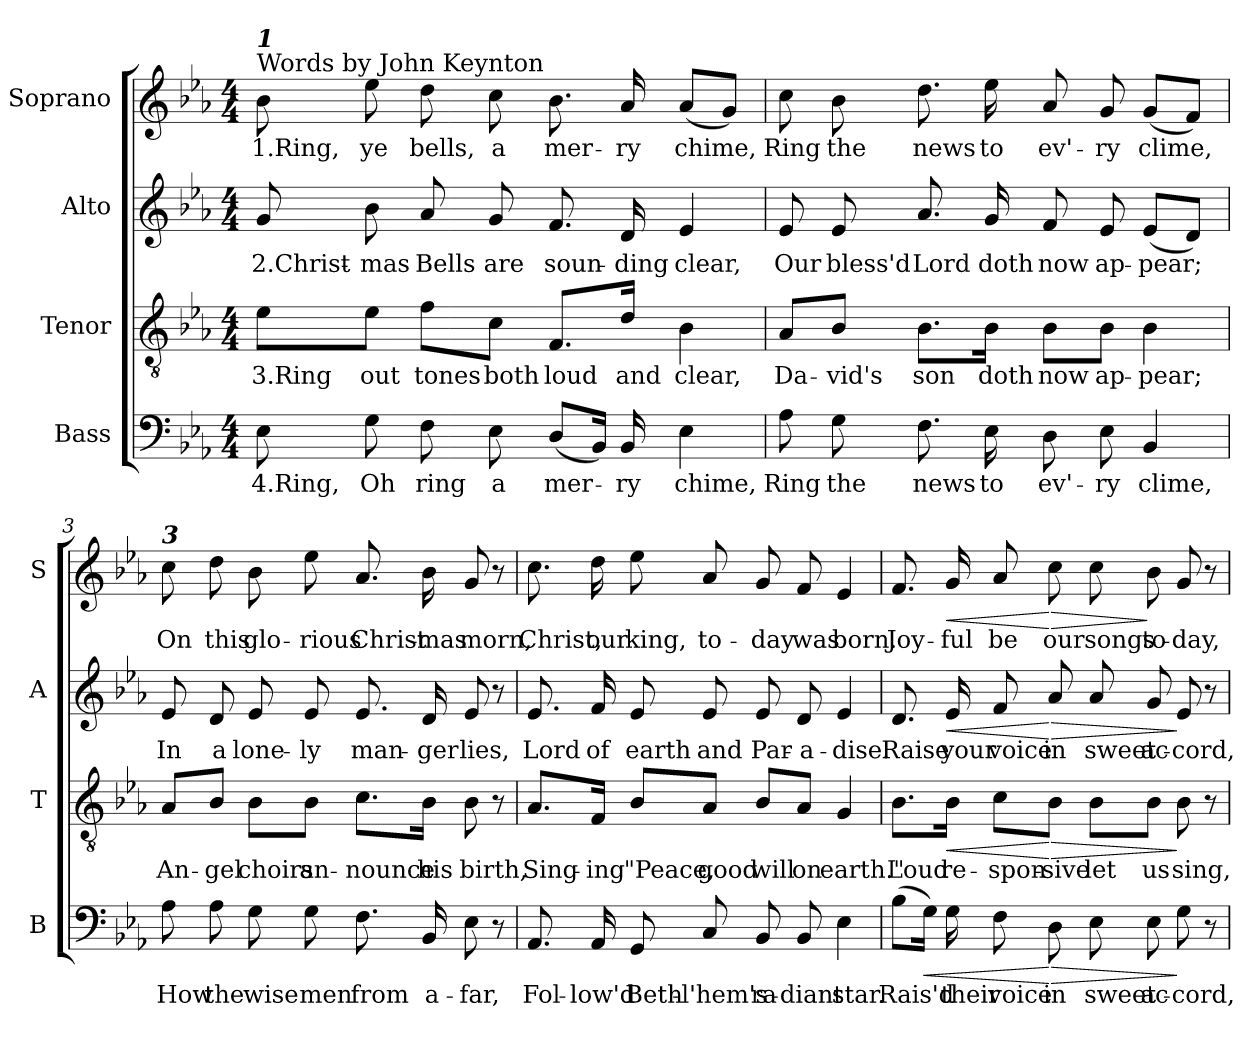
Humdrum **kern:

**kern	**text	**dynam	**kern	**text	**dynam	**kern	**text	**dynam	**kern	**text	**dynam
*part4	*part4	*part4	*part3	*part3	*part3	*part2	*part2	*part2	*part1	*part1	*part1
*staff4	*staff4	*staff4	*staff3	*staff3	*staff3	*staff2	*staff2	*staff2	*staff1	*staff1	*staff1
*I"Bass	*	*	*I"Tenor	*	*	*I"Alto	*	*	*I"Soprano	*	*
*I'B	*	*	*I'T	*	*	*I'A	*	*	*I'S	*	*
*clefF4	*	*	*clefGv2	*	*	*clefG2	*	*	*clefG2	*	*
*k[b-e-a-]	*	*	*k[b-e-a-]	*	*	*k[b-e-a-]	*	*	*k[b-e-a-]	*	*
*E-:	*	*	*E-:	*	*	*E-:	*	*	*E-:	*	*
*M4/4	*	*	*M4/4	*	*	*M4/4	*	*	*M4/4	*	*
=1	=1	=1	=1	=1	=1	=1	=1	=1	=1	=1	=1
!	!	!	!	!	!	!	!	!	!LO:TX:a:t=Words by John Keynton	!	!
!	!	!	!	!	!	!	!	!	!LO:TX:a:Bi:t=1	!	!
8E-\	4.Ring,	.	8e-\L	3.Ring	.	8g/	2.Christ-	.	8b-\	1.Ring,	.
8G\	Oh	.	8e-\J	out	.	8b-\	-mas	.	8ee-\	ye	.
8F\	ring	.	8f\L	tones	.	8a-/	Bells	.	8dd\	bells,	.
8E-\	a	.	8c\J	both	.	8g/	are	.	8cc\	a	.
(8D/L	mer-	.	8.F/L	loud	.	8.f/	soun-	.	8.b-\	mer-	.
16BB-/Jk)	.	.	.	.	.	.	.	.	.	.	.
16BB-/	-ry	.	16d/Jk	and	.	16d/	-ding	.	16a-/	-ry	.
4E-\	chime,	.	4B-\	clear,	.	4e-/	clear,	.	(8a-/L	chime,	.
.	.	.	.	.	.	.	.	.	8g/J)	.	.
=2	=2	=2	=2	=2	=2	=2	=2	=2	=2	=2	=2
8A-\	Ring	.	8A-/L	Da-	.	8e-/	Our	.	8cc\	Ring	.
8G\	the	.	8B-/J	-vid's	.	8e-/	bless'd	.	8b-\	the	.
8.F\	news	.	8.B-\L	son	.	8.a-/	Lord	.	8.dd\	news	.
16E-\	to	.	16B-\Jk	doth	.	16g/	doth	.	16ee-\	to	.
8D\	ev'-	.	8B-\L	now	.	8f/	now	.	8a-/	ev'-	.
8E-\	-ry	.	8B-\J	ap-	.	8e-/	ap-	.	8g/	-ry	.
4BB-/	clime,	.	4B-\	-pear;	.	(8e-/L	-pear;	.	(8g/L	clime,	.
.	.	.	.	.	.	8d/J)	.	.	8f/J)	.	.
!!LO:LB:g=z
=3	=3	=3	=3	=3	=3	=3	=3	=3	=3	=3	=3
!	!	!	!	!	!	!	!	!	!LO:TX:a:Bi:t=3	!	!
8A-\	How	.	8A-/L	An-	.	8e-/	In	.	8cc\	On	.
8A-\	the	.	8B-/J	-gel	.	8d/	a	.	8dd\	this	.
8G\	wise	.	8B-\L	choirs	.	8e-/	lone-	.	8b-\	glo-	.
8G\	men	.	8B-\J	an-	.	8e-/	-ly	.	8ee-\	-rious	.
8.F\	from	.	8.c\L	-nounce	.	8.e-/	man-	.	8.a-/	Christ-	.
16BB-/	a-	.	16B-\Jk	his	.	16d/	-ger	.	16b-\	-mas	.
8E-\	-far,	.	8B-\	birth,	.	8e-/	lies,	.	8g/	morn,	.
8r	.	.	8r	.	.	8r	.	.	8r	.	.
=4	=4	=4	=4	=4	=4	=4	=4	=4	=4	=4	=4
8.AA-/	Fol-	.	8.A-/L	Sing-	.	8.e-/	Lord	.	8.cc\	Christ,	.
16AA-/	-low'd	.	16F/Jk	-ing	.	16f/	of	.	16dd\	our	.
8GG/	Beth-	.	8B-/L	"Peace,	.	8e-/	earth	.	8ee-\	king,	.
8C/	-l'hem's	.	8A-/J	good	.	8e-/	and	.	8a-/	to-	.
8BB-/	ra-	.	8B-/L	will	.	8e-/	Par-	.	8g/	-day	.
8BB-/	-diant	.	8A-/J	on	.	8d/	-a-	.	8f/	was	.
4E-\	star.	.	4G/	earth."	.	4e-/	-dise.	.	4e-/	born.	.
=5	=5	=5	=5	=5	=5	=5	=5	=5	=5	=5	=5
(8B-\L	Rais'd	.	8.B-\L	Loud	.	8.d/	Raise	.	8.f/	Joy-	.
!	!	!LO:HP:b	!	!	!	!	!	!	!	!	!
16G\Jk)	.	<	.	.	.	.	.	.	.	.	.
!	!	!	!	!	!LO:HP:b	!	!	!LO:HP:b	!	!	!LO:HP:b
16G\	their	.	16B-\Jk	re-	<	16e-/	your	<	16g/	-ful	<
8F\	voice	.	8c\L	-spon-	.	8f/	voice	.	8a-/	be	.
!	!	!LO:HP:n=1:b	!	!	!LO:HP:n=1:b	!	!	!LO:HP:n=1:b	!	!	!LO:HP:n=1:b
8D\	in	[ >	8B-\J	-sive	[ >	8a-/	in	[ >	8cc\	our	[ >
8E-\	sweet	.	8B-\L	let	.	8a-/	sweet	.	8cc\	songs	.
8E-\	ac-	.	8B-\J	us	.	8g/	ac-	.	8b-\	to-	]
8G\	-cord,	]	8B-\	sing,	]	8e-/	-cord,	]	8g/	-day,	.
8r	.	.	8r	.	.	8r	.	.	8r	.	.
=	=	=	=	=	=	=	=	=	=	=	=
*-	*-	*-	*-	*-	*-	*-	*-	*-	*-	*-	*-
